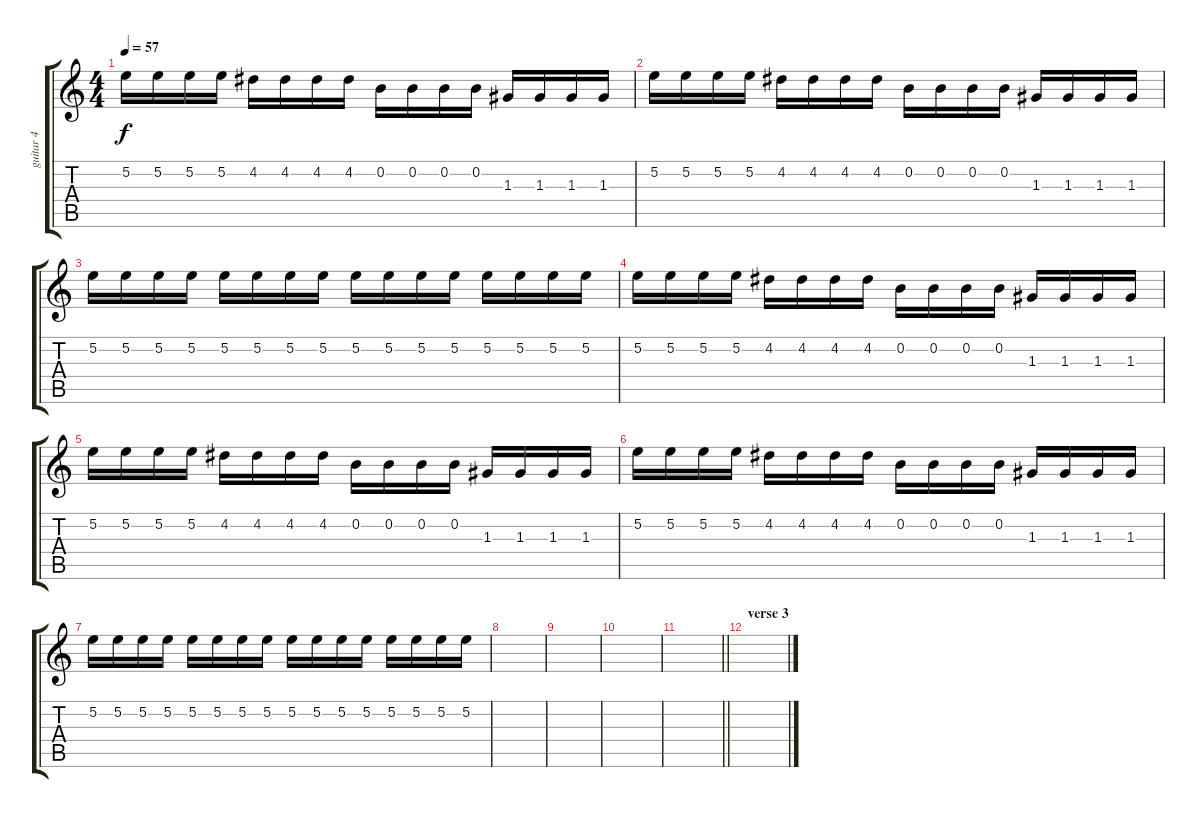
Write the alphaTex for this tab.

\track ("guitar 4" "guitar 4") {instrument overdrivenguitar}
\staff {score tabs}
\tuning (E4 B3 G3 D3 A2 E2) {hide}
\ts (4 4)
\tempo 57
\clef g2
\ks c
5.2.16{dy f} 5.2.16 5.2.16 5.2.16 4.2.16 4.2.16 4.2.16 4.2.16 0.2.16 0.2.16 0.2.16 0.2.16 1.3.16 1.3.16 1.3.16 1.3.16 |
5.2.16 5.2.16 5.2.16 5.2.16 4.2.16 4.2.16 4.2.16 4.2.16 0.2.16 0.2.16 0.2.16 0.2.16 1.3.16 1.3.16 1.3.16 1.3.16 |
5.2.16 5.2.16 5.2.16 5.2.16 5.2.16 5.2.16 5.2.16 5.2.16 5.2.16 5.2.16 5.2.16 5.2.16 5.2.16 5.2.16 5.2.16 5.2.16 |
5.2.16 5.2.16 5.2.16 5.2.16 4.2.16 4.2.16 4.2.16 4.2.16 0.2.16 0.2.16 0.2.16 0.2.16 1.3.16 1.3.16 1.3.16 1.3.16 |
5.2.16 5.2.16 5.2.16 5.2.16 4.2.16 4.2.16 4.2.16 4.2.16 0.2.16 0.2.16 0.2.16 0.2.16 1.3.16 1.3.16 1.3.16 1.3.16 |
5.2.16 5.2.16 5.2.16 5.2.16 4.2.16 4.2.16 4.2.16 4.2.16 0.2.16 0.2.16 0.2.16 0.2.16 1.3.16 1.3.16 1.3.16 1.3.16 |
5.2.16 5.2.16 5.2.16 5.2.16 5.2.16 5.2.16 5.2.16 5.2.16 5.2.16 5.2.16 5.2.16 5.2.16 5.2.16 5.2.16 5.2.16 5.2.16 |
|
|
|
\barLineRight lightlight
|
\section ("" "verse 3")
